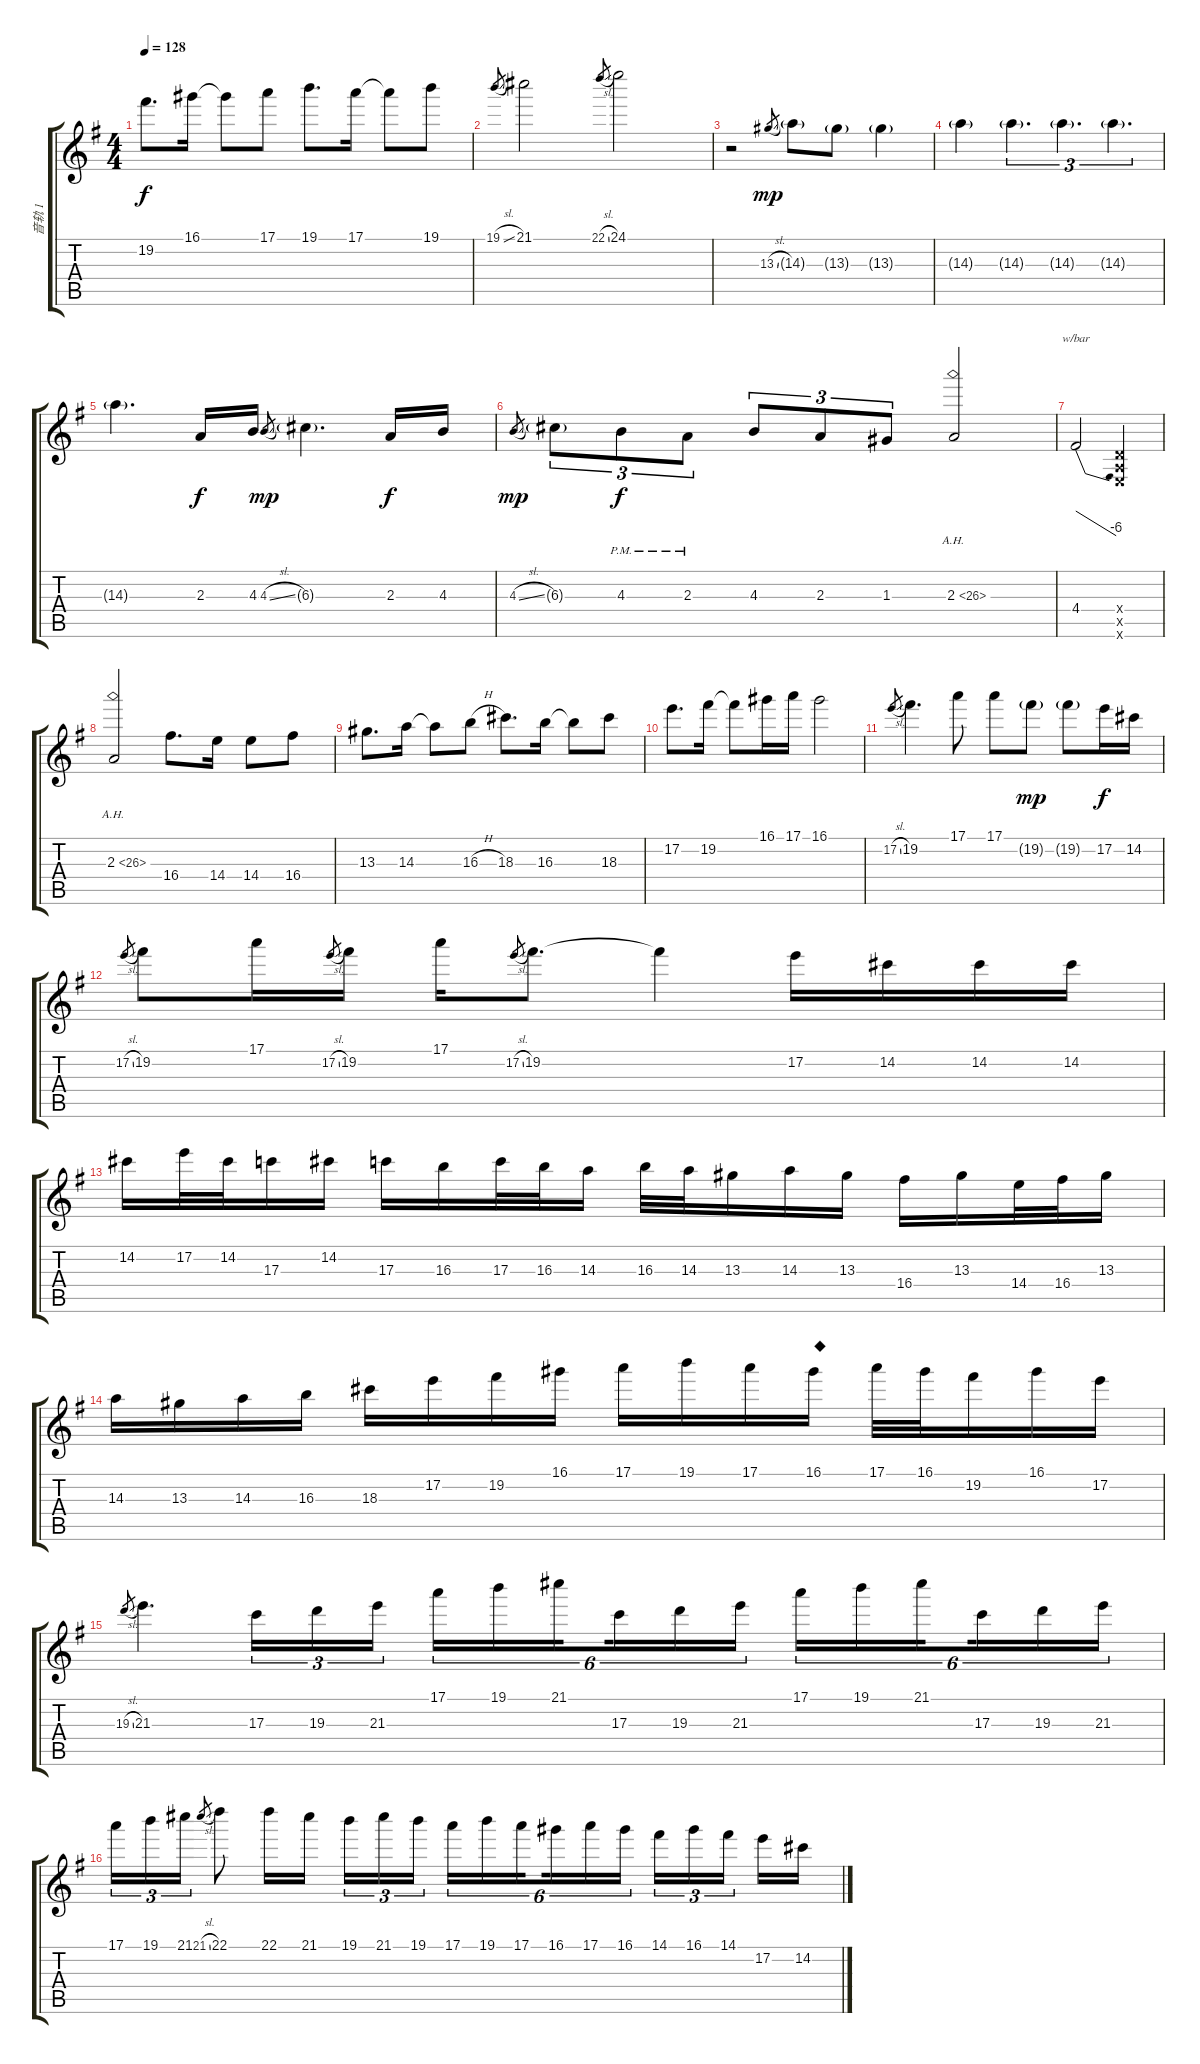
\track ("音轨 1" "音轨 1") {instrument overdrivenguitar}
\staff {score tabs}
\tuning (E4 B3 G3 D3 A2 E2) {hide}
\ts (4 4)
\tempo 128
\clef g2
\ks g
19.2.8{d dy f} 16.1.16 16.1{t}.8 17.1.8 19.1.8{d} 17.1.16 17.1{t}.8 19.1.8 |
19.1{sl}.8{gr} 21.1.2 22.1{sl}.8{gr} 24.1.2 |
r.2 13.3{sl}.8{gr dy mp} 14.3{g}.8 13.3{g}.8 13.3{g}.4 |
14.3{g}.4 14.3{g}.4{d tu (3 2)} 14.3{g}.4{d tu (3 2)} 14.3{g}.4{d tu (3 2)} |
14.3{g}.4{d} 2.3.16{dy f} 4.3.16 4.3{sl}.8{gr dy mp} 6.3{g}.4{d} 2.3.16{dy f} 4.3.16 |
4.3{sl}.8{gr dy mp} 6.3{g}.8{tu (3 2)} 4.3{pm}.8{tu (3 2) dy f} 2.3{pm}.8{tu (3 2)} 4.3.8{tu (3 2)} 2.3.8{tu (3 2)} 1.3.8{tu (3 2)} 2.3{ah 24}.2 |
4.4.2{tbe (dive default 0 0 60 -24)} (0.4{x} 0.5{x} 0.6{x}).2 |
2.3{ah 24}.2 16.4.8{d} 14.4.16 14.4.8 16.4.8 |
13.3.8{d} 14.3.16 14.3{t}.8 16.3{h}.8 18.3.8{d} 16.3.16 16.3{t}.8 18.3.8 |
17.2.8{d} 19.2.16 19.2{t}.8 16.1.16 17.1.16 16.1.2 |
17.2{sl}.8{gr} 19.2.4{d} 17.1.8 17.1.8 19.2{g}.8{dy mp} 19.2{g}.8 17.2.16{dy f} 14.2.16 |
17.2{sl}.8{gr} 19.2.8 17.1.16 17.2{sl}.8{gr} 19.2.16 17.1.16 17.2{sl}.8{gr} 19.2.8{d} 19.2{t}.4 17.2.16 14.2.16 14.2.16 14.2.16 |
14.2.16 17.2.32 14.2.32 17.3.16 14.2.16 17.3.16 16.3.16 17.3.32 16.3.32 14.3.16 16.3.32 14.3.32 13.3.16 14.3.16 13.3.16 16.4.16 13.3.16 14.4.32 16.4.32 13.3.16 |
14.3.16 13.3.16 14.3.16 16.3.16 18.3.16 17.2.16 19.2.16 16.1.16 17.1.16 19.1.16 17.1.16 16.1.16{txt "◆"} 17.1.32 16.1.32 19.2.16 16.1.16 17.2.16 |
19.3{sl}.8{gr} 21.3.4{d} 17.3.16{tu (3 2)} 19.3.16{tu (3 2)} 21.3.16{tu (3 2)} 17.1.16{tu (6 4)} 19.1.16{tu (6 4)} 21.1.16{tu (6 4) beam splitsecondary} 17.3.16{tu (6 4)} 19.3.16{tu (6 4)} 21.3.16{tu (6 4)} 17.1.16{tu (6 4)} 19.1.16{tu (6 4)} 21.1.16{tu (6 4) beam splitsecondary} 17.3.16{tu (6 4)} 19.3.16{tu (6 4)} 21.3.16{tu (6 4)} |
17.1.16{tu (3 2)} 19.1.16{tu (3 2)} 21.1.16{tu (3 2)} 21.1{sl}.8{gr} 22.1.8 22.1.16 21.1.16{beam splitsecondary} 19.1.16{tu (3 2)} 21.1.16{tu (3 2)} 19.1.16{tu (3 2)} 17.1.16{tu (6 4)} 19.1.16{tu (6 4)} 17.1.16{tu (6 4) beam splitsecondary} 16.1.16{tu (6 4)} 17.1.16{tu (6 4)} 16.1.16{tu (6 4)} 14.1.16{tu (3 2)} 16.1.16{tu (3 2)} 14.1.16{tu (3 2) beam splitsecondary} 17.2.16 14.2.16
